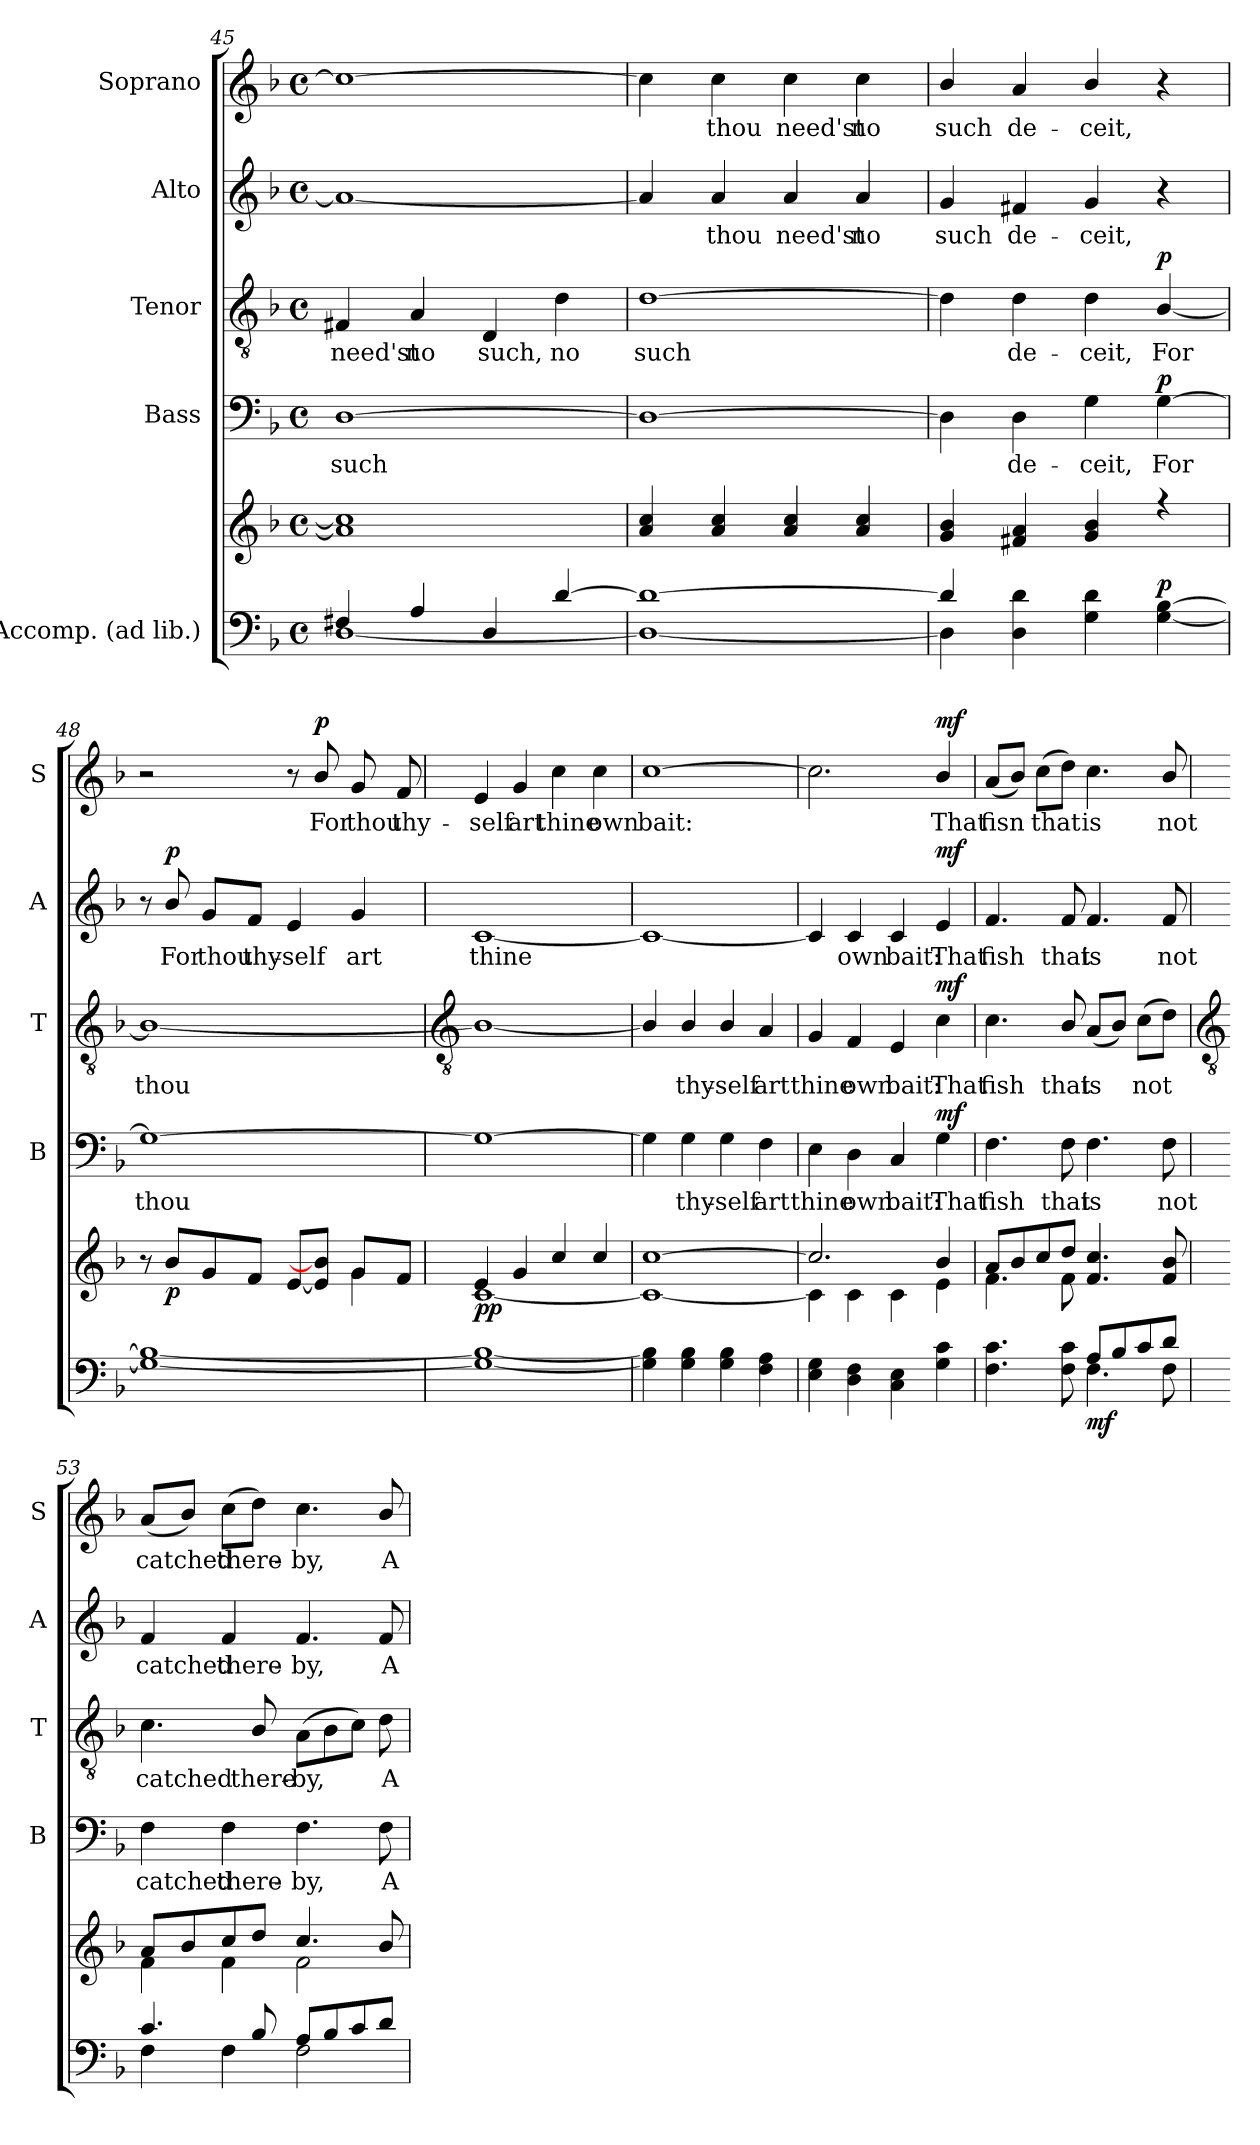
**kern	**kern	**dynam	**kern	**text	**dynam	**kern	**text	**dynam	**kern	**text	**dynam	**kern	**text	**dynam
*part5	*part5	*part5	*part4	*part4	*part4	*part3	*part3	*part3	*part2	*part2	*part2	*part1	*part1	*part1
*staff6	*staff5	*staff5/6	*staff4	*staff4	*staff4	*staff3	*staff3	*staff3	*staff2	*staff2	*staff2	*staff1	*staff1	*staff1
*I"Accomp. (ad lib.)	*	*	*I"Bass	*	*	*I"Tenor	*	*	*I"Alto	*	*	*I"Soprano	*	*
*	*	*	*I'B	*	*	*I'T	*	*	*I'A	*	*	*I'S	*	*
!!LO:LB:g=z
*clefF4	*clefG2	*	*clefF4	*	*	*clefGv2	*	*	*clefG2	*	*	*clefG2	*	*
*k[b-]	*k[b-]	*	*k[b-]	*	*	*k[b-]	*	*	*k[b-]	*	*	*k[b-]	*	*
*F:	*F:	*	*F:	*	*	*F:	*	*	*F:	*	*	*F:	*	*
*M4/4	*M4/4	*	*M4/4	*	*	*M4/4	*	*	*M4/4	*	*	*M4/4	*	*
*met(c)	*met(c)	*	*met(c)	*	*	*met(c)	*	*	*met(c)	*	*	*met(c)	*	*
=45	=45	=45	=45	=45	=45	=45	=45	=45	=45	=45	=45	=45	=45	=45
*^	*^	*	*	*	*	*	*	*	*	*	*	*	*	*
!	!	!	!	!	!	!LO:LY:b	!	!	!LO:LY:b	!	!	!	!	!	!	!
4F#X/	[1D\	1a/] 1cc/]	1ryy	.	[1D	such	.	4F#X	need'st	.	1a_	.	.	1cc_	.	.
!	!	!	!	!	!	!	!	!	!LO:LY:b	!	!	!	!	!	!	!
4A/	.	.	.	.	.	.	.	4A	no	.	.	.	.	.	.	.
!	!	!	!	!	!	!	!	!	!LO:LY:b	!	!	!	!	!	!	!
4D/	.	.	.	.	.	.	.	4D	such,	.	.	.	.	.	.	.
!	!	!	!	!	!	!	!	!	!LO:LY:b	!	!	!	!	!	!	!
[4d/	.	.	.	.	.	.	.	4d	no	.	.	.	.	.	.	.
=46	=46	=46	=46	=46	=46	=46	=46	=46	=46	=46	=46	=46	=46	=46	=46	=46
!	!	!	!	!	!	!	!	!	!LO:LY:b	!	!	!	!	!	!	!
1d/_	1D\_	4a/ 4cc/	1ryy	.	1D_	.	.	[1d	such	.	4a]	.	.	4cc]	.	.
!	!	!	!	!	!	!	!	!	!	!	!	!LO:LY:b	!	!	!LO:LY:b	!
.	.	4a/ 4cc/	.	.	.	.	.	.	.	.	4a	thou	.	4cc	thou	.
!	!	!	!	!	!	!	!	!	!	!	!	!LO:LY:b	!	!	!LO:LY:b	!
.	.	4a/ 4cc/	.	.	.	.	.	.	.	.	4a	need'st	.	4cc	need'st	.
!	!	!	!	!	!	!	!	!	!	!	!	!LO:LY:b	!	!	!LO:LY:b	!
.	.	4a/ 4cc/	.	.	.	.	.	.	.	.	4a	no	.	4cc	no	.
=47	=47	=47	=47	=47	=47	=47	=47	=47	=47	=47	=47	=47	=47	=47	=47	=47
!	!	!	!	!	!	!	!	!	!	!	!	!LO:LY:b	!	!	!LO:LY:b	!
4d/]	4D\]	4g/ 4b-/	1ryy	.	4D]	.	.	4d]	.	.	4g/	such	.	4b-/	such	.
!	!	!	!	!	!	!LO:LY:b	!	!	!LO:LY:b	!	!	!LO:LY:b	!	!	!LO:LY:b	!
2.ryy	4D\ 4d\	4f#X/ 4a/	.	.	4D	de-	.	4d	de-	.	4f#X	de-	.	4a	de-	.
!	!	!	!	!	!	!LO:LY:b	!	!	!LO:LY:b	!	!	!LO:LY:b	!	!	!LO:LY:b	!
.	4G\ 4d\	4g/ 4b-/	.	.	4G	-ceit,	.	4d	-ceit,	.	4g/	-ceit,	.	4b-/	-ceit,	.
!	!	!	!	!LO:DY:a=2	!	!LO:LY:b	!LO:DY:b	!	!LO:LY:b	!LO:DY:b	!	!	!	!	!	!
.	[4G\ [4B-\	4r	.	p	[4G	For	p	[4B-/	For	p	4r	.	.	4r	.	.
=48	=48	=48	=48	=48	=48	=48	=48	=48	=48	=48	=48	=48	=48	=48	=48	=48
!	!	!	!	!	!	!LO:LY:b	!	!	!LO:LY:b	!	!	!	!	!	!	!
1ryy	1G\_ 1B-\_	8r	2.ryy	.	1G_	thou	.	1B-/_	thou	.	8r	.	.	2r	.	.
!	!	!	!	!LO:DY:b	!	!	!	!	!	!	!	!LO:LY:b	!LO:DY:b	!	!	!
.	.	8b-/L	.	p	.	.	.	.	.	.	8b-/	For	p	.	.	.
!	!	!	!	!	!	!	!	!	!	!	!	!LO:LY:b	!	!	!	!
.	.	8g/	.	.	.	.	.	.	.	.	8g/L	thou	.	.	.	.
!	!	!	!	!	!	!	!	!	!	!	!	!LO:LY:b	!	!	!	!
.	.	8f/J	.	.	.	.	.	.	.	.	8f/J	thy-	.	.	.	.
!	!	!	!	!	!	!	!	!	!	!	!	!LO:LY:b	!	!	!	!
.	.	[8e/L	.	.	.	.	.	.	.	.	4e	-self	.	8r	.	.
!	!	!	!	!	!	!	!	!	!	!	!	!	!	!	!LO:LY:b	!LO:DY:b
.	.	8e/] 8b-/]J	.	.	.	.	.	.	.	.	.	.	.	8b-/	For	p
!	!	!	!	!	!	!	!	!	!	!	!	!LO:LY:b	!	!	!LO:LY:b	!
.	.	8g/L	4g\	.	.	.	.	.	.	.	4g	art	.	8g	thou	.
!	!	!	!	!	!	!	!	!	!	!	!	!	!	!	!LO:LY:b	!
.	.	8f/J	.	.	.	.	.	.	.	.	.	.	.	8f	thy-	.
!!LO:LB:g=z
=49	=49	=49	=49	=49	=49	=49	=49	=49	=49	=49	=49	=49	=49	=49	=49	=49
*	*	*	*	*	*	*	*	*clefGv2	*	*	*	*	*	*	*	*
!	!	!	!	!LO:DY:b	!	!	!	!	!	!	!	!LO:LY:b	!	!	!LO:LY:b	!
1ryy	1G\_ 1B-\_	4e/	[1c\	pp	1G_	.	.	1B-/_	.	.	[1c	thine	.	4e	-self	.
!	!	!	!	!	!	!	!	!	!	!	!	!	!	!	!LO:LY:b	!
.	.	4g/	.	.	.	.	.	.	.	.	.	.	.	4g	art	.
!	!	!	!	!	!	!	!	!	!	!	!	!	!	!	!LO:LY:b	!
.	.	4cc/	.	.	.	.	.	.	.	.	.	.	.	4cc	thine	.
!	!	!	!	!	!	!	!	!	!	!	!	!	!	!	!LO:LY:b	!
.	.	4cc/	.	.	.	.	.	.	.	.	.	.	.	4cc	own	.
=50	=50	=50	=50	=50	=50	=50	=50	=50	=50	=50	=50	=50	=50	=50	=50	=50
!	!	!	!	!	!	!	!	!	!	!	!	!	!	!	!LO:LY:b	!
1ryy	4G\] 4B-\]	[1cc/	1c\_	.	4G]	.	.	4B-/]	.	.	1c_	.	.	[1cc	bait:	.
!	!	!	!	!	!	!LO:LY:b	!	!	!LO:LY:b	!	!	!	!	!	!	!
.	4G\ 4B-\	.	.	.	4G	thy-	.	4B-/	thy-	.	.	.	.	.	.	.
!	!	!	!	!	!	!LO:LY:b	!	!	!LO:LY:b	!	!	!	!	!	!	!
.	4G\ 4B-\	.	.	.	4G	-self	.	4B-/	-self	.	.	.	.	.	.	.
!	!	!	!	!	!	!LO:LY:b	!	!	!LO:LY:b	!	!	!	!	!	!	!
.	4F\ 4A\	.	.	.	4F	art	.	4A	art	.	.	.	.	.	.	.
=51	=51	=51	=51	=51	=51	=51	=51	=51	=51	=51	=51	=51	=51	=51	=51	=51
!	!	!	!	!	!	!LO:LY:b	!	!	!LO:LY:b	!	!	!	!	!	!	!
1ryy	4E\ 4G\	2.cc/]	4c\]	.	4E	thine	.	4G	thine	.	4c]	.	.	2.cc]	.	.
!	!	!	!	!	!	!LO:LY:b	!	!	!LO:LY:b	!	!	!LO:LY:b	!	!	!	!
.	4D\ 4F\	.	4c\	.	4D	own	.	4F	own	.	4c	own	.	.	.	.
!	!	!	!	!	!	!LO:LY:b	!	!	!LO:LY:b	!	!	!LO:LY:b	!	!	!	!
.	4C\ 4E\	.	4c\	.	4C	bait:	.	4E	bait:	.	4c	bait:	.	.	.	.
!	!	!	!	!LO:DY:b=2	!	!LO:LY:b	!	!	!LO:LY:b	!	!	!LO:LY:b	!	!	!LO:LY:b	!
!	!	!	!	!LO:DY:n=1:b	!	!	!	!	!	!	!	!	!	!	!	!
!	!	!	!	!LO:DY:n=2:b	!	!	!LO:DY:b	!	!	!LO:DY:b	!	!	!LO:DY:b	!	!	!LO:DY:b
.	4G\ 4c\	4b-/	4e\	mf mf mf	4G	That	mf	4c	That	mf	4e	That	mf	4b-/	That	mf
=52	=52	=52	=52	=52	=52	=52	=52	=52	=52	=52	=52	=52	=52	=52	=52	=52
!	!	!	!	!	!	!LO:LY:b	!	!	!LO:LY:b	!	!	!LO:LY:b	!	!	!LO:LY:b	!
2ryy	4.F\ 4.c\	8a/L	4.f\	.	4.F	fish	.	4.c	fish	.	4.f	fish	.	(<8aL	fisn	.
.	.	8b-/	.	.	.	.	.	.	.	.	.	.	.	8b-J)	.	.
!	!	!	!	!	!	!	!	!	!	!	!	!	!	!	!LO:LY:b	!
.	.	8cc/	.	.	.	.	.	.	.	.	.	.	.	(>8ccL	that	.
!	!	!	!	!	!	!LO:LY:b	!	!	!LO:LY:b	!	!	!LO:LY:b	!	!	!	!
.	8F\ 8c\	8dd/J	8f\	.	8F	that	.	8B-/	that	.	8f	that	.	8ddJ)	.	.
!	!	!	!	!LO:DY:b=2	!	!LO:LY:b	!	!	!LO:LY:b	!	!	!LO:LY:b	!	!	!LO:LY:b	!
8A/L	4.F\	4.f/ 4.cc/	2ryy	mf	4.F	is	.	(<8AL	is	.	4.f	is	.	4.cc	is	.
8B-/	.	.	.	.	.	.	.	8B-J)	.	.	.	.	.	.	.	.
!	!	!	!	!	!	!	!	!	!LO:LY:b	!	!	!	!	!	!	!
8c/	.	.	.	.	.	.	.	(>8cL	not	.	.	.	.	.	.	.
!	!	!	!	!	!	!LO:LY:b	!	!	!	!	!	!LO:LY:b	!	!	!LO:LY:b	!
8d/J	8F\	8f/ 8b-/	.	.	8F	not	.	8dJ)	.	.	8f	not	.	8b-/	not	.
!!LO:LB:g=z
=53	=53	=53	=53	=53	=53	=53	=53	=53	=53	=53	=53	=53	=53	=53	=53	=53
*	*	*	*	*	*	*	*	*clefGv2	*	*	*	*	*	*	*	*
!	!	!	!	!	!	!LO:LY:b	!	!	!LO:LY:b	!	!	!LO:LY:b	!	!	!LO:LY:b	!
4.c/	4F\	8a/L	4f\	.	4F	catched	.	4.c	catched	.	4f	catched	.	(<8aL	catched	.
.	.	8b-/	.	.	.	.	.	.	.	.	.	.	.	8b-J)	.	.
!	!	!	!	!	!	!LO:LY:b	!	!	!	!	!	!LO:LY:b	!	!	!LO:LY:b	!
.	4F\	8cc/	4f\	.	4F	there-	.	.	.	.	4f	there-	.	(>8ccL	there-	.
!	!	!	!	!	!	!	!	!	!LO:LY:b	!	!	!	!	!	!	!
8B-/	.	8dd/J	.	.	.	.	.	8B-/	there-	.	.	.	.	8ddJ)	.	.
!	!	!	!	!	!	!LO:LY:b	!	!	!LO:LY:b	!	!	!LO:LY:b	!	!	!LO:LY:b	!
8A/L	2F\	4.cc/	2f\	.	4.F	-by,	.	(>8AL	-by,	.	4.f	-by,	.	4.cc	by,	.
8B-/	.	.	.	.	.	.	.	8B-	.	.	.	.	.	.	.	.
8c/	.	.	.	.	.	.	.	8cJ)	.	.	.	.	.	.	.	.
!	!	!	!	!	!	!LO:LY:b	!	!	!LO:LY:b	!	!	!LO:LY:b	!	!	!LO:LY:b	!
8d/J	.	8b-/	.	.	8F	A-	.	8d	A-	.	8f	A-	.	8b-/	A-	.
*v	*v	*	*	*	*	*	*	*	*	*	*	*	*	*	*	*
*	*v	*v	*	*	*	*	*	*	*	*	*	*	*	*	*
=	=	=	=	=	=	=	=	=	=	=	=	=	=	=
*-	*-	*-	*-	*-	*-	*-	*-	*-	*-	*-	*-	*-	*-	*-
